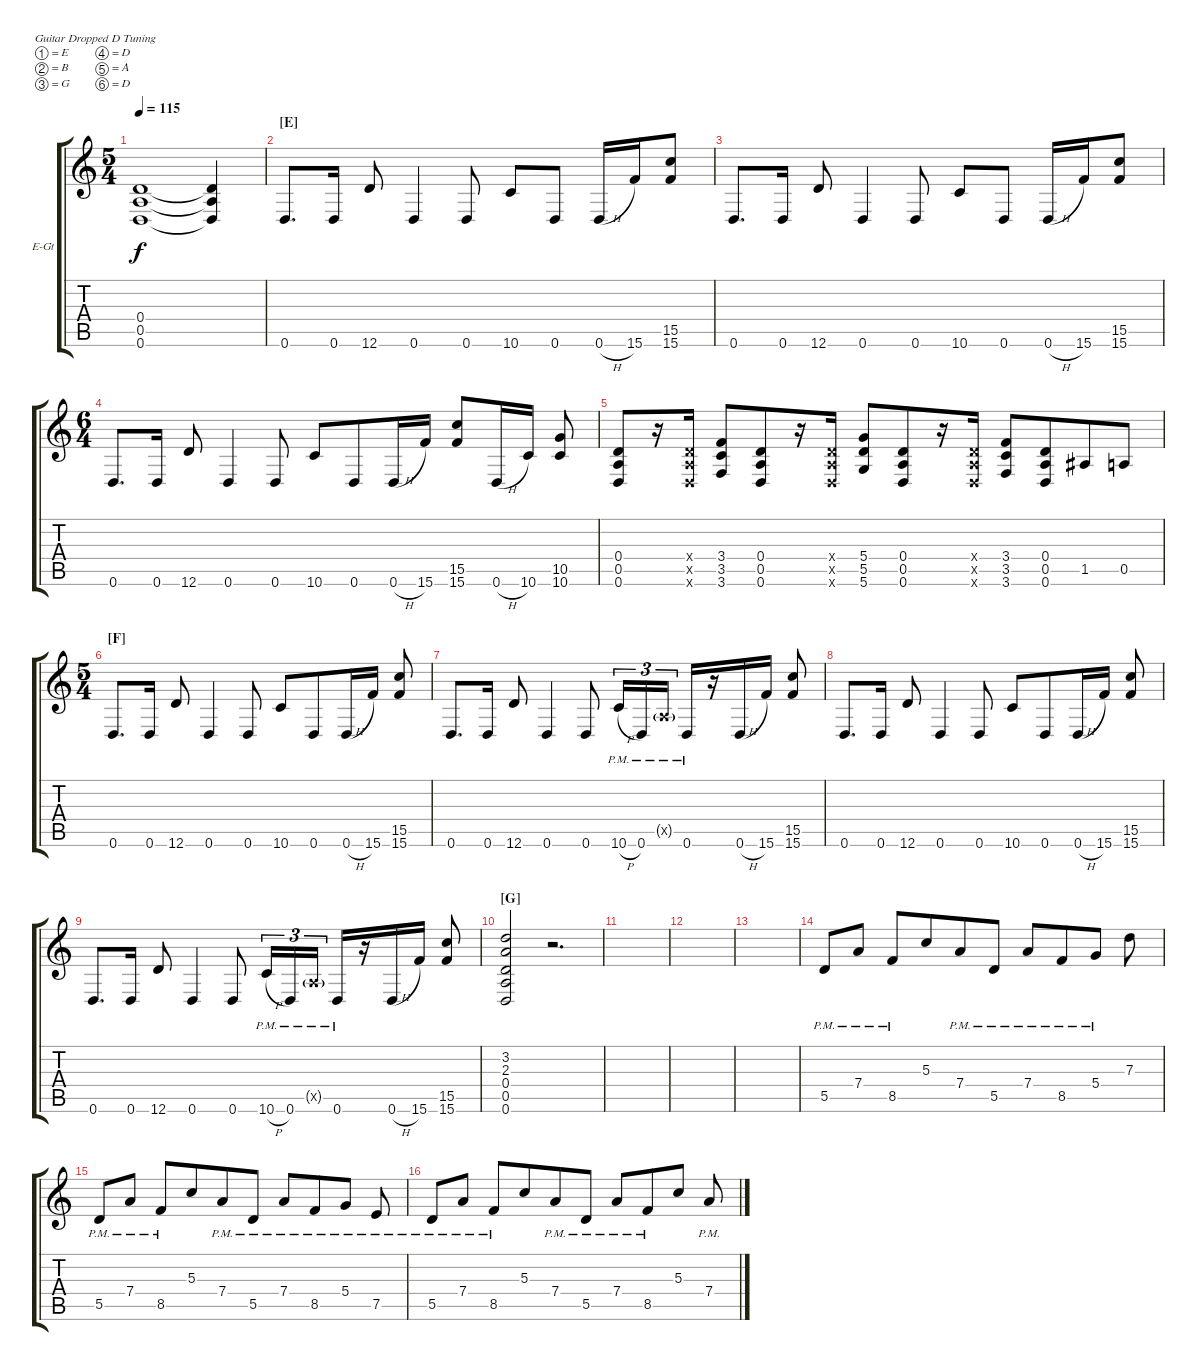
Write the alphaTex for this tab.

\defaultSystemsLayout 4
\bracketExtendMode groupsimilarinstruments
\firstSystemTrackNameOrientation horizontal
\otherSystemsTrackNameOrientation horizontal
\track ("Electric Guitar" "E-Gt") {instrument distortionguitar}
\staff {score tabs}
\tuning (E4 B3 G3 D3 A2 D2)
\ts (5 4)
\tempo 115
\clef g2
\scale
0.333333
\ks c
(0.6{t} 0.5{t} 0.4{t}).1{dy f} (0.4{t} 0.5{t} 0.6{t}).4 |
\section ("E" "")
\scale
0.257261 0.6.8{d} 0.6.16 12.6.8 0.6.4 0.6.8 10.6.8 0.6.8 0.6{h}.16 15.6.16 (15.6 15.5).8 |
\scale
0.257261 0.6.8{d} 0.6.16 12.6.8 0.6.4 0.6.8 10.6.8 0.6.8 0.6{h}.16 15.6.16 (15.6 15.5).8 |
\ts (6 4)
\beaming (8 2 4 3 2 1)
\scale
0.485477 0.6.8{d} 0.6.16 12.6.8 0.6.4 0.6.8 10.6.8 0.6.8 0.6{h}.16 15.6.16 (15.6 15.5).8 0.6{h}.16 10.6.16 (10.6 10.5).8 |
\beaming (8 2 3 3 4)
\scale
0.257261 (0.4 0.5 0.6).8 r.16 (0.6{x} 0.5{x} 0.4{x}).16 (3.4 3.5 3.6).8 (0.6 0.5 0.4).8 r.16 (0.4{x} 0.5{x} 0.6{x}).16 (5.6 5.5 5.4).8 (0.4 0.5 0.6).8 r.16 (0.6{x} 0.5{x} 0.4{x}).16 (3.4 3.5 3.6).8 (0.6 0.5 0.4).8 1.5.8 0.5.8 |
\ts (5 4)
\beaming (8 2 4 3 1)
\section ("F" "")
\scale
0.485477 0.6.8{d} 0.6.16 12.6.8 0.6.4 0.6.8 10.6.8 0.6.8 0.6{h}.16 15.6.16 (15.6 15.5).8 |
\scale
0.257261 0.6.8{d} 0.6.16 12.6.8 0.6.4 0.6.8 10.6{h pm}.16{tu (3 2)} 0.6{pm}.16{tu (3 2)} 0.5{g pm x}.16{tu (3 2)} 0.6{pm}.16 r.16 0.6{h}.16 15.6.16 (15.6 15.5).8 |
\scale
0.333333 0.6.8{d} 0.6.16 12.6.8 0.6.4 0.6.8 10.6.8 0.6.8 0.6{h}.16 15.6.16 (15.6 15.5).8 |
\scale
0.333333 0.6.8{d} 0.6.16 12.6.8 0.6.4 0.6.8 10.6{h pm}.16{tu (3 2)} 0.6{pm}.16{tu (3 2)} 0.5{g pm x}.16{tu (3 2)} 0.6{pm}.16 r.16 0.6{h}.16 15.6.16 (15.6 15.5).8 |
\section ("G" "")
\scale
0.333333 (3.2 2.3 0.4 0.5 0.6).2 r.2{d} |
\scale
0.333333 |
\scale
0.333333 |
\scale
0.333333 |
\scale
0.333333 5.5{pm}.8 7.4{pm}.8 8.5{pm}.8 5.3.8 7.4{pm}.8 5.5{pm}.8 7.4{pm}.8 8.5{pm}.8 5.4{pm}.8 7.3.8 |
\scale
0.333333 5.5{pm}.8 7.4{pm}.8 8.5{pm}.8 5.3.8 7.4{pm}.8 5.5{pm}.8 7.4{pm}.8 8.5{pm}.8 5.4{pm}.8 7.5{pm}.8 |
\scale
0.333333 5.5{pm}.8 7.4{pm}.8 8.5{pm}.8 5.3.8 7.4{pm}.8 5.5{pm}.8 7.4{pm}.8 8.5{pm}.8 5.3.8 7.4{pm}.8
